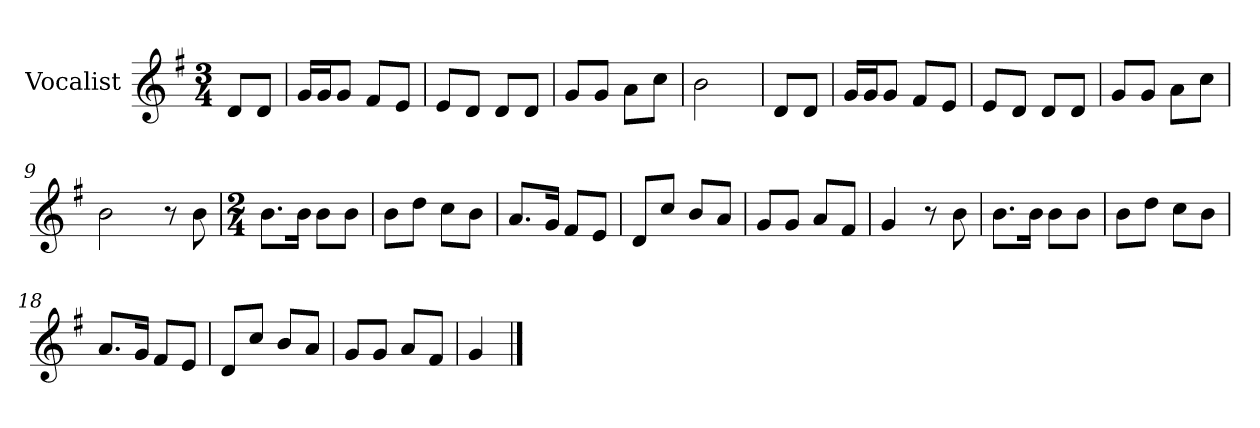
**kern
*part1
*staff1
*I"Vocalist
*k[f#]
*G:
*M3/4
=
8dL
8dJ
=1
16gLL
16gJ
8gJ
8f#L
8eJ
=2
8eL
8dJ
8dL
8dJ
=3
8gL
8gJ
8aL
8ccJ
=4
2b
=5
8dL
8dJ
=6
16gLL
16gJ
8gJ
8f#L
8eJ
=7
8eL
8dJ
8dL
8dJ
=8
8gL
8gJ
8aL
8ccJ
=9
2b
8r
8b
=10
*M2/4
8.bL
16bJk
8bL
8bJ
=11
8bL
8ddJ
8ccL
8bJ
=12
8.aL
16gJk
8f#L
8eJ
=13
8dL
8ccJ
8bL
8aJ
=14
8gL
8gJ
8aL
8f#J
=15
4g
8r
8b
=16
8.bL
16bJk
8bL
8bJ
=17
8bL
8ddJ
8ccL
8bJ
=18
8.aL
16gJk
8f#L
8eJ
=19
8dL
8ccJ
8bL
8aJ
=20
8gL
8gJ
8aL
8f#J
=21
4g
==
*-
